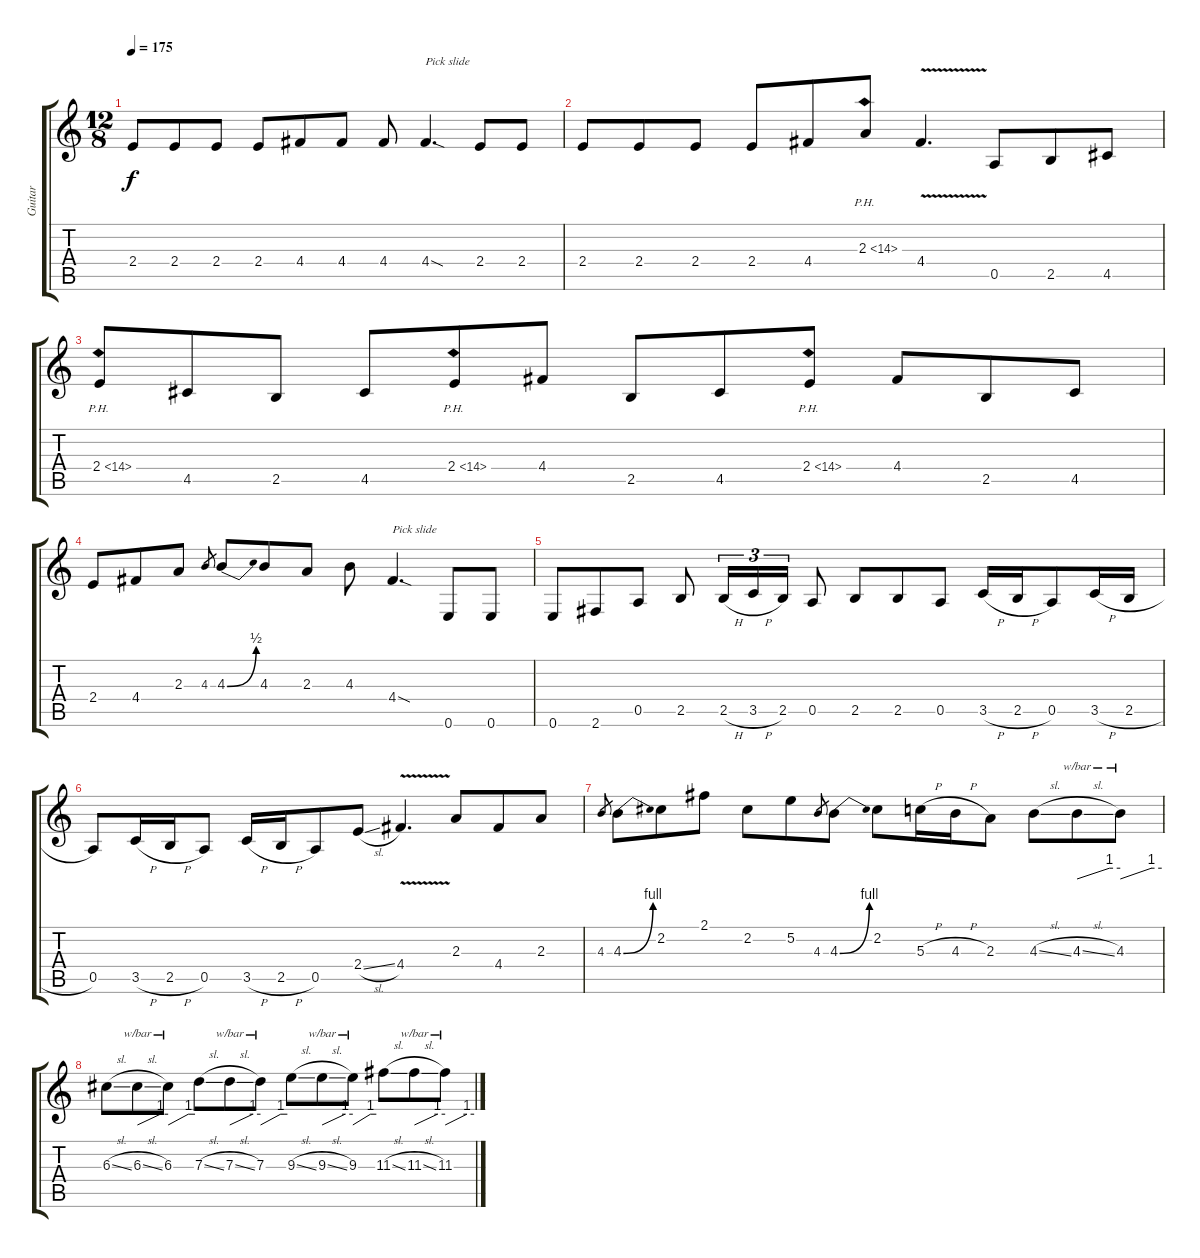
\track ("Guitar" "Guitar") {instrument overdrivenguitar}
\staff {score tabs}
\tuning (E4 B3 G3 D3 A2 E2) {hide}
\ts (12 8)
\tempo 175
\clef g2
\ks c
2.4.8{dy f} 2.4.8 2.4.8 2.4.8 4.4.8 4.4.8 4.4.8 4.4{sod}.4{d txt "Pick slide" instrument guitarfretnoise} 2.4.8{instrument overdrivenguitar} 2.4.8 |
2.4.8 2.4.8 2.4.8 2.4.8 4.4.8 2.3{ph 12}.8 4.4{v}.4{d} 0.5.8 2.5.8 4.5.8 |
2.4{ph 12}.8 4.5.8 2.5.8 4.5.8 2.4{ph 12}.8 4.4.8 2.5.8 4.5.8 2.4{ph 12}.8 4.4.8 2.5.8 4.5.8 |
2.4.8 4.4.8 2.3.8 4.3.8{gr} 4.3{be (bend 0 0 60 2)}.8 4.3.8 2.3.8 4.3.8 4.4{sod}.4{d txt "Pick slide" instrument guitarfretnoise} 0.6.8{instrument overdrivenguitar} 0.6.8 |
0.6.8 2.6.8 0.5.8 2.5.8 2.5{h}.16{tu (3 2)} 3.5{h}.16{tu (3 2)} 2.5.16{tu (3 2)} 0.5.8 2.5.8 2.5.8 0.5.8 3.5{h}.16 2.5{h}.16 0.5.8 3.5{h}.16 2.5{h}.16 |
0.5.8 3.5{h}.16 2.5{h}.16 0.5.8 3.5{h}.16 2.5{h}.16 0.5.8 2.4{sl}.8 4.4{v}.4{d} 2.3.8 4.4.8 2.3.8 |
4.3.8{gr} 4.3{be (bend 0 0 60 4)}.8 2.2.8 2.1.8 2.2.8 5.2.8 4.3.8{gr} 4.3{be (bend 0 0 60 4)}.8 2.2.8 5.3{h}.16 4.3{h}.16 2.3.8 4.3{sl}.8 4.3{sl}.8{tbe (custom default 0 0 45 4 60 4)} 4.3.8{tbe (custom default 0 0 45 4 60 4)} |
6.3{sl}.8 6.3{sl}.8{tbe (custom default 0 0 45 4 60 4)} 6.3.8{tbe (custom default 0 0 45 4 60 4)} 7.3{sl}.8 7.3{sl}.8{tbe (custom default 0 0 45 4 60 4)} 7.3.8{tbe (custom default 0 0 45 4 60 4)} 9.3{sl}.8 9.3{sl}.8{tbe (custom default 0 0 45 4 60 4)} 9.3.8{tbe (custom default 0 0 45 4 60 4)} 11.3{sl}.8 11.3{sl}.8{tbe (custom default 0 0 45 4 60 4)} 11.3.8{tbe (custom default 0 0 45 4 60 4)}
